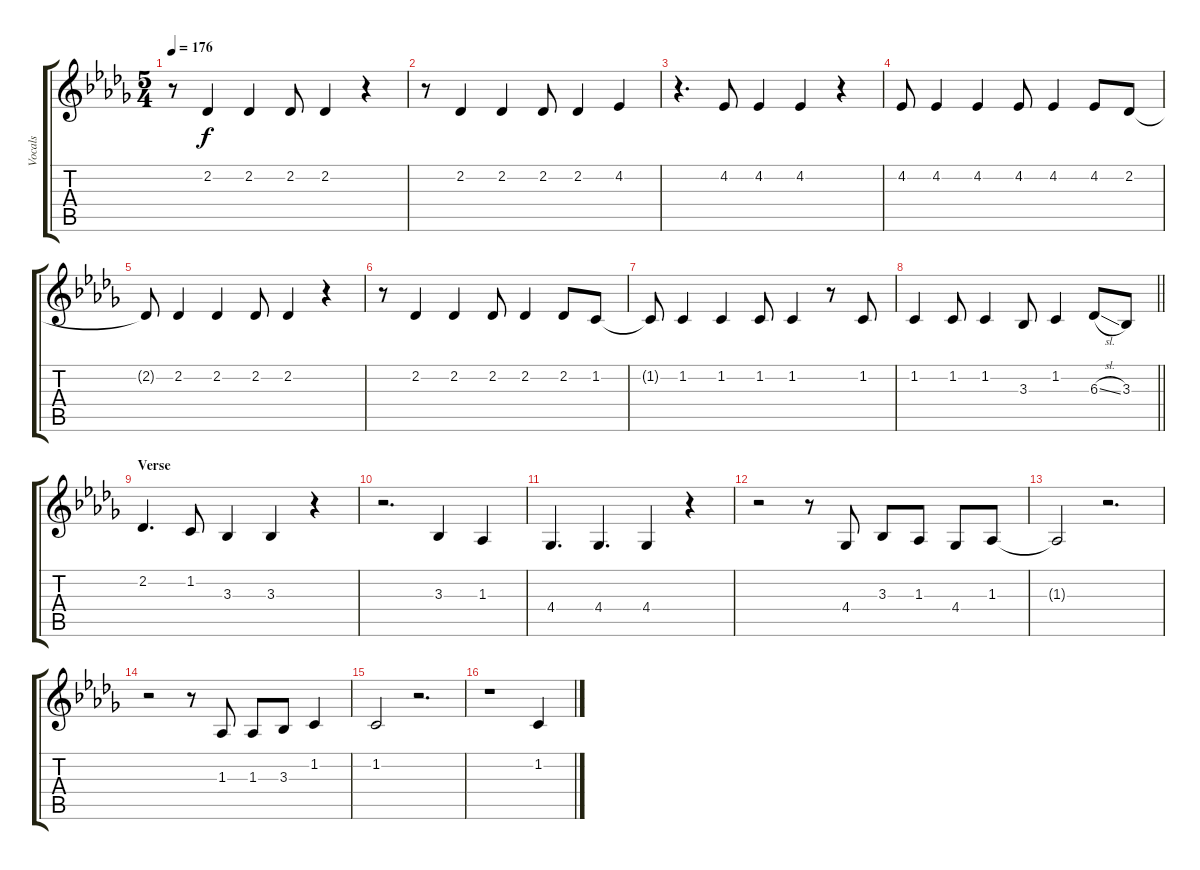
\track ("Vocals" "Vocals") {instrument altosax}
\staff {score tabs}
\tuning (E4 B3 G3 D3 A2 E2) {hide}
\ts (5 4)
\tempo 176
\clef g2
\ks db
r.8{dy f} 2.2.4 2.2.4 2.2.8 2.2.4 r.4 |
r.8 2.2.4 2.2.4 2.2.8 2.2.4 4.2.4 |
r.4{d} 4.2.8 4.2.4 4.2.4 r.4 |
4.2.8 4.2.4 4.2.4 4.2.8 4.2.4 4.2.8 2.2.8 |
2.2{t}.8 2.2.4 2.2.4 2.2.8 2.2.4 r.4 |
r.8 2.2.4 2.2.4 2.2.8 2.2.4 2.2.8 1.2.8 |
1.2{t}.8 1.2.4 1.2.4 1.2.8 1.2.4 r.8 1.2.8 |
\barLineRight lightlight
1.2.4 1.2.8 1.2.4 3.3.8 1.2.4 6.3{sl}.8 3.3.8 |
\section ("" "Verse")
2.2.4{d} 1.2.8 3.3.4 3.3.4 r.4 |
r.2{d} 3.3.4 1.3.4 |
4.4.4{d} 4.4.4{d} 4.4.4 r.4 |
r.2 r.8 4.4.8 3.3.8 1.3.8 4.4.8 1.3.8 |
1.3{t}.2 r.2{d} |
r.2 r.8 1.3.8 1.3.8 3.3.8 1.2.4 |
1.2.2 r.2{d} |
r.1 1.2.4
